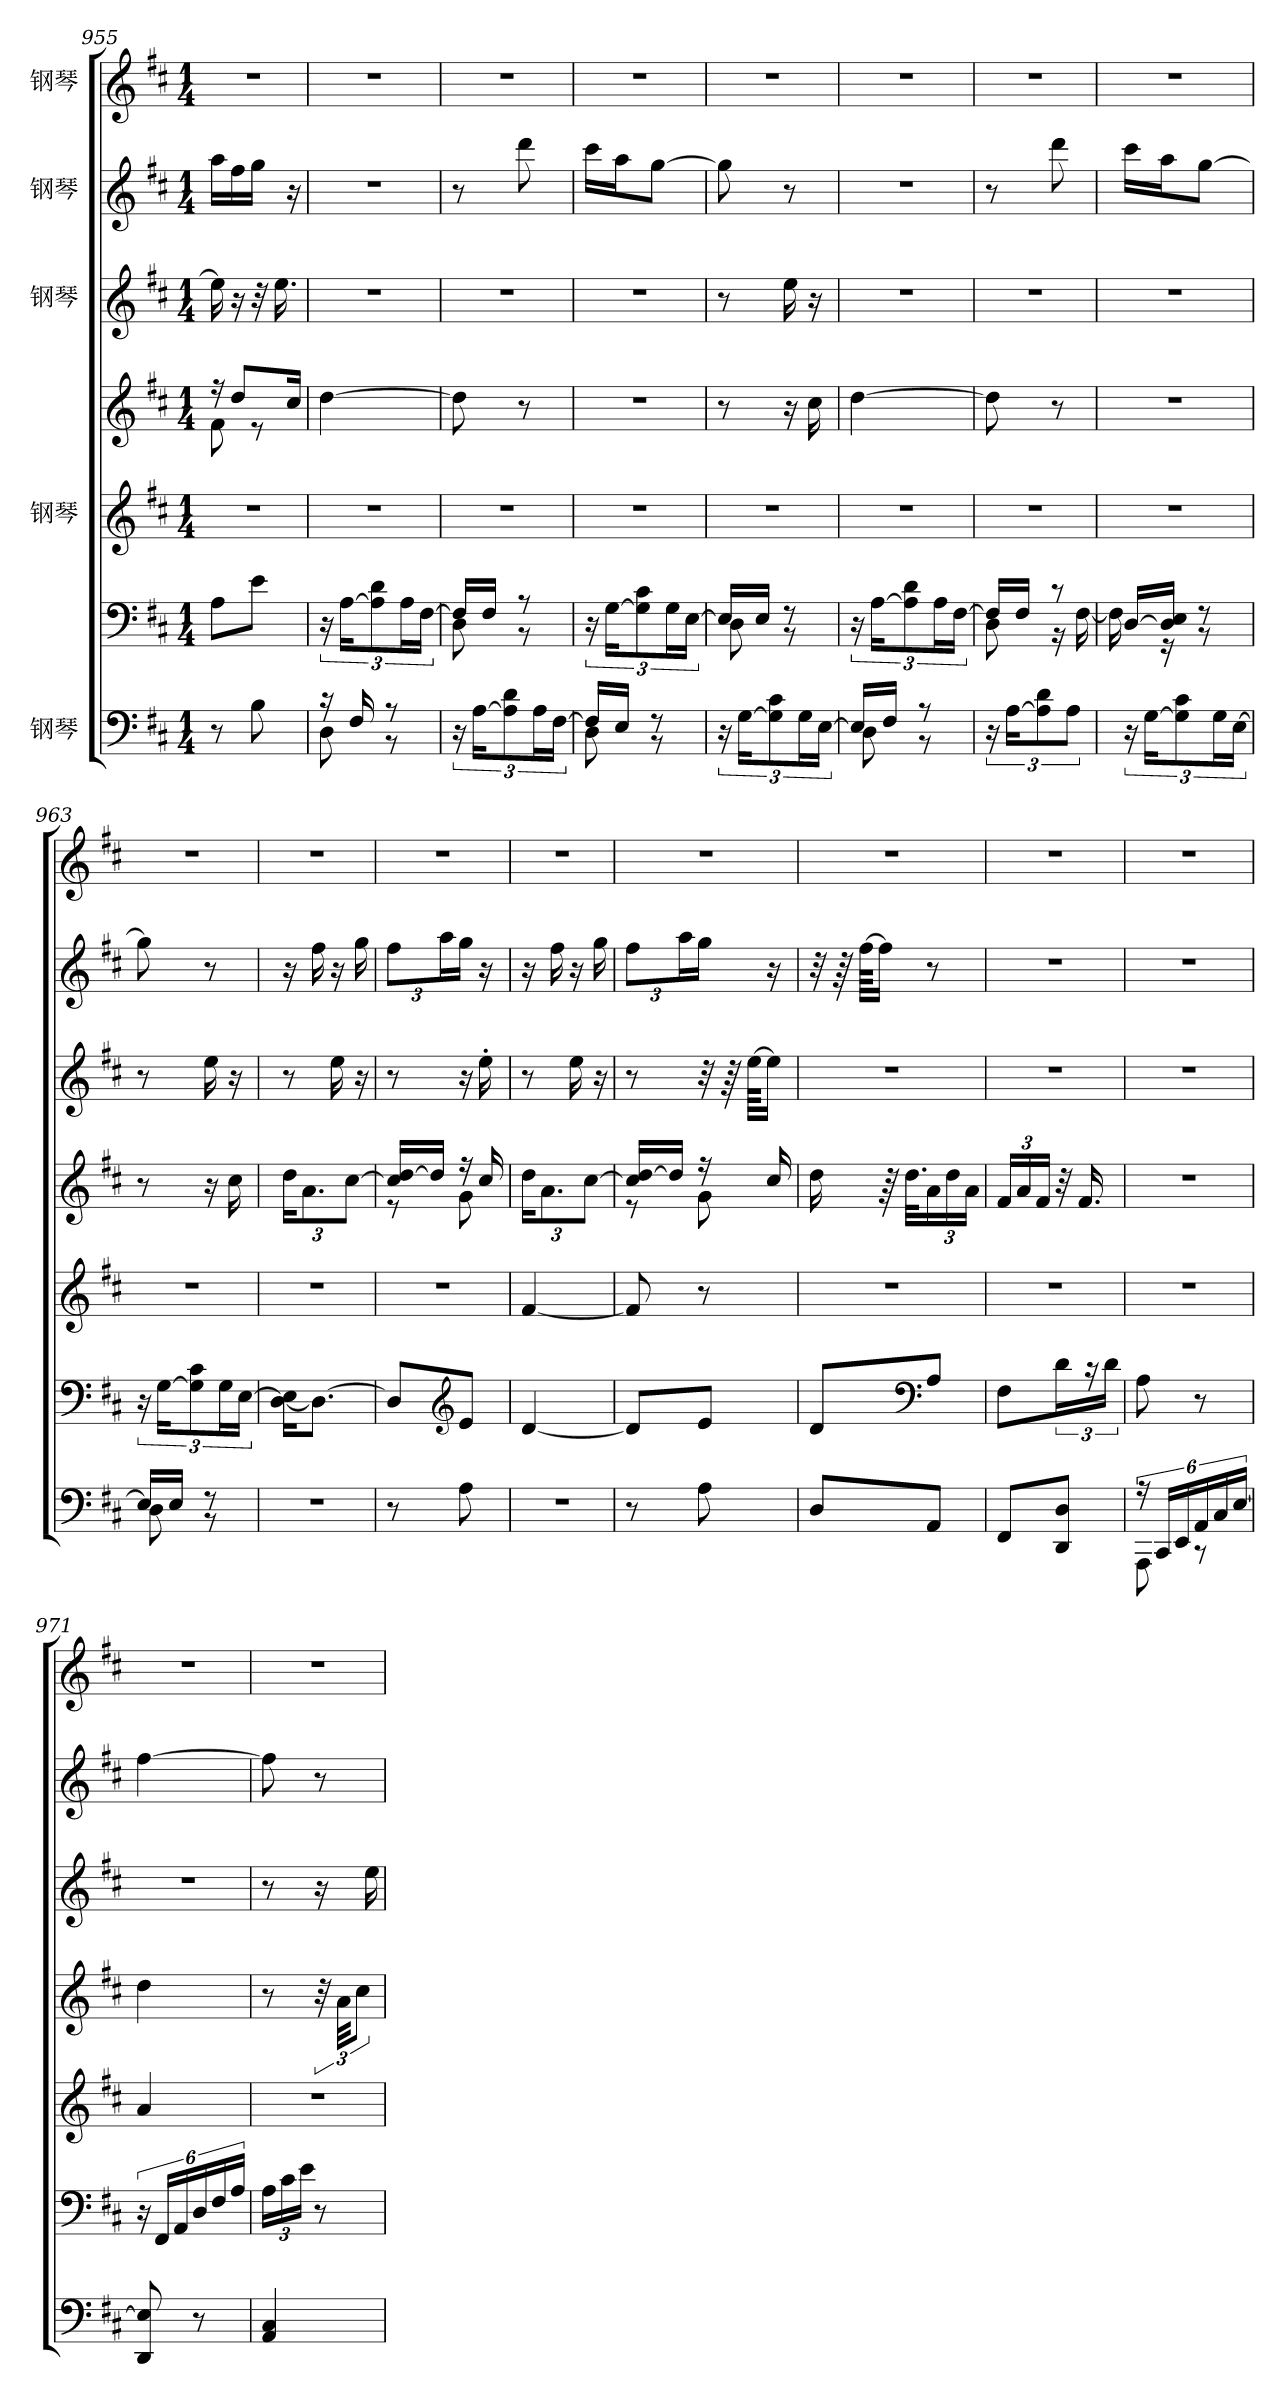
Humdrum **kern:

**kern	**kern	**kern	**kern	**kern	**kern	**kern
*part5	*part5	*part4	*part4	*part3	*part2	*part1
*staff7	*staff6	*staff5	*staff4	*staff3	*staff2	*staff1
*I"钢琴	*	*I"钢琴	*	*I"钢琴	*I"钢琴	*I"钢琴
*clefF4	*clefF4	*clefG2	*clefG2	*clefG2	*clefG2	*clefG2
*k[f#c#]	*k[f#c#]	*k[f#c#]	*k[f#c#]	*k[f#c#]	*k[f#c#]	*k[f#c#]
*M1/4	*M1/4	*M1/4	*M1/4	*M1/4	*M1/4	*M1/4
=955	=955	=955	=955	=955	=955	=955
*	*	*	*^	*	*	*
8r	8A\L	4r	16r	8f#\	16ee\]	16aa\LL	4r
.	.	.	8dd/L	.	16r	16ff#\	.
8B\	8e\J	.	.	8r	32r	16gg\JJ	.
.	.	.	.	.	16.ee\	.	.
.	.	.	16cc#/Jk	.	.	16r	.
*	*	*	*v	*v	*	*	*
!!LO:PB:g=z
=956	=956	=956	=956	=956	=956	=956
*^	*	*	*	*	*	*
16r	8D\	24r	4r	[4dd\	4r	4r	4r
.	.	[24A\KL	.	.	.	.	.
16F#/	.	.	.	.	.	.	.
.	.	12A\] 12d\	.	.	.	.	.
8r	8r	.	.	.	.	.	.
.	.	24A\L	.	.	.	.	.
.	.	[24F#\JJ	.	.	.	.	.
*v	*v	*	*	*	*	*	*
=957	=957	=957	=957	=957	=957	=957
*	*^	*	*	*	*	*
24r	16F#/LL]	8D\	4r	8dd\]	4r	8r	4r
[24A\KL	.	.	.	.	.	.	.
.	16F#/JJ	.	.	.	.	.	.
12A\] 12d\	.	.	.	.	.	.	.
.	8r	8r	.	8r	.	8ddd\	.
24A\L	.	.	.	.	.	.	.
[24F#\JJ	.	.	.	.	.	.	.
*	*v	*v	*	*	*	*	*
=958	=958	=958	=958	=958	=958	=958
*^	*	*	*	*	*	*
16F#/LL]	8D\	24r	4r	4r	4r	16ccc#\LL	4r
.	.	[24G\KL	.	.	.	.	.
16E/JJ	.	.	.	.	.	16aa\J	.
.	.	12G\] 12c#\	.	.	.	.	.
8r	8r	.	.	.	.	[8gg\J	.
.	.	24G\L	.	.	.	.	.
.	.	[24E\JJ	.	.	.	.	.
*v	*v	*	*	*	*	*	*
=959	=959	=959	=959	=959	=959	=959
*	*^	*	*	*	*	*
24r	16E/LL]	8D\	4r	8r	8r	8gg\]	4r
[24G\KL	.	.	.	.	.	.	.
.	16E/JJ	.	.	.	.	.	.
12G\] 12c#\	.	.	.	.	.	.	.
.	8r	8r	.	16r	16ee\	8r	.
24G\L	.	.	.	.	.	.	.
.	.	.	.	16cc#\	16r	.	.
[24E\JJ	.	.	.	.	.	.	.
*	*v	*v	*	*	*	*	*
=960	=960	=960	=960	=960	=960	=960
*^	*	*	*	*	*	*
16E/LL]	8D\	24r	4r	[4dd\	4r	4r	4r
.	.	[24A\KL	.	.	.	.	.
16F#/JJ	.	.	.	.	.	.	.
.	.	12A\] 12d\	.	.	.	.	.
8r	8r	.	.	.	.	.	.
.	.	24A\L	.	.	.	.	.
.	.	[24F#\JJ	.	.	.	.	.
*v	*v	*	*	*	*	*	*
=961	=961	=961	=961	=961	=961	=961
*	*^	*	*	*	*	*
24r	16F#/LL]	8D\	4r	8dd\]	4r	8r	4r
[24A\KL	.	.	.	.	.	.	.
.	16F#/JJ	.	.	.	.	.	.
12A\] 12d\	.	.	.	.	.	.	.
.	8r	16r	.	8r	.	8ddd\	.
12A\J	.	.	.	.	.	.	.
.	.	[16F#\	.	.	.	.	.
!!LO:PB:g=z
=962	=962	=962	=962	=962	=962	=962	=962
24r	[16D/LL	16F#\]	4r	4r	4r	16ccc#\LL	4r
[24G\KL	.	.	.	.	.	.	.
.	16D/] 16E/JJ	16r	.	.	.	16aa\J	.
12G\] 12c#\	.	.	.	.	.	.	.
.	8r	8r	.	.	.	[8gg\J	.
24G\L	.	.	.	.	.	.	.
[24E\JJ	.	.	.	.	.	.	.
*	*v	*v	*	*	*	*	*
=963	=963	=963	=963	=963	=963	=963
*^	*	*	*	*	*	*
16E/LL]	8D\	24r	4r	8r	8r	8gg\]	4r
.	.	[24G\KL	.	.	.	.	.
16E/JJ	.	.	.	.	.	.	.
.	.	12G\] 12c#\	.	.	.	.	.
8r	8r	.	.	16r	16ee\	8r	.
.	.	24G\L	.	.	.	.	.
.	.	.	.	16cc#\	16r	.	.
.	.	[24E\JJ	.	.	.	.	.
*v	*v	*	*	*	*	*	*
=964	=964	=964	=964	=964	=964	=964
*	*	*	*Xbrackettup	*	*	*
4r	[16D\ 16E\]KL	4r	24dd\KL	8r	16r	4r
.	.	.	12.a\	.	.	.
.	8.D\J_	.	.	.	16ff#\	.
.	.	.	.	16ee\	16r	.
.	.	.	[12cc#\J	.	.	.
.	.	.	.	16r	16gg\	.
=965	=965	=965	=965	=965	=965	=965
*	*	*	*^	*	*	*
*	*	*	*	*	*	*Xbrackettup	*
8r	8D/L]	4r	16cc#/] [16dd/LL	8r	8r	12ff#\L	4r
.	.	.	16dd/JJ]	.	.	.	.
.	.	.	.	.	.	24aa\L	.
*	*clefG2	*	*	*	*	*	*
8A\	8e/J	.	16r	8g\	16r	16gg\JJ	.
.	.	.	16cc#/	.	16ee'\	16r	.
*	*	*	*v	*v	*	*	*
=966	=966	=966	=966	=966	=966	=966
4r	[4d/	[4f#/	24dd\KL	8r	16r	4r
.	.	.	12.a\	.	.	.
.	.	.	.	.	16ff#\	.
.	.	.	.	16ee\	16r	.
.	.	.	[12cc#\J	.	.	.
.	.	.	.	16r	16gg\	.
=967	=967	=967	=967	=967	=967	=967
*	*	*	*^	*	*	*
8r	8d/L]	8f#/]	16cc#/] [16dd/LL	8r	8r	12ff#\L	4r
.	.	.	16dd/JJ]	.	.	.	.
.	.	.	.	.	.	24aa\L	.
8A\	8e/J	8r	16r	8g\	32r	16gg\JJ	.
.	.	.	.	.	64r	.	.
.	.	.	.	.	[64ee\KKLL	.	.
.	.	.	16cc#/	.	16ee\JJ]	16r	.
*	*	*	*v	*v	*	*	*
!!LO:PB:g=z
=968	=968	=968	=968	=968	=968	=968
8D/L	8d/L	4r	16dd\	4r	32r	4r
.	.	.	.	.	64r	.
.	.	.	.	.	[64ff#\KKLL	.
.	.	.	64r	.	16ff#\JJ]	.
.	.	.	32.dd\KLL	.	.	.
*	*clefF4	*	*	*	*	*
8AA/J	8A/J	.	24a\	.	8r	.
.	.	.	24dd\	.	.	.
.	.	.	24a\JJ	.	.	.
=969	=969	=969	=969	=969	=969	=969
8FF#/L	8F#\L	4r	24f#/LL	4r	4r	4r
.	.	.	24a/	.	.	.
.	.	.	24f#/JJ	.	.	.
8DD/ 8D/J	24d\Jk	.	32r	.	.	.
.	.	.	16.f#/	.	.	.
.	24r	.	.	.	.	.
.	24d\	.	.	.	.	.
=970	=970	=970	=970	=970	=970	=970
*^	*	*	*	*	*	*
24r	8AAA\	8A\	4r	4r	4r	4r	4r
24CC#/LL	.	.	.	.	.	.	.
24EE/	.	.	.	.	.	.	.
*Xbrackettup	*	*	*	*	*	*	*
24AA/	8r	8r	.	.	.	.	.
24C#/	.	.	.	.	.	.	.
[24E/JJ	.	.	.	.	.	.	.
*v	*v	*	*	*	*	*	*
=971	=971	=971	=971	=971	=971	=971
8DD/ 8E/]	24r	4a/	4dd\	4r	[4ff#\	4r
.	24FF#/LL	.	.	.	.	.
.	24AA/	.	.	.	.	.
*	*Xbrackettup	*	*	*	*	*
8r	24D/	.	.	.	.	.
.	24F#/	.	.	.	.	.
.	24A/JJ	.	.	.	.	.
=972	=972	=972	=972	=972	=972	=972
4AA/ 4C#/	24A\LL	4r	8r	8r	8ff#\]	4r
.	24c#\	.	.	.	.	.
.	24e\JJ	.	.	.	.	.
*	*	*	*brackettup	*	*	*
.	8r	.	48r	16r	8r	.
.	.	.	48a\KKL	.	.	.
.	.	.	12cc#\J	.	.	.
.	.	.	.	16ee\	.	.
=	=	=	=	=	=	=
*-	*-	*-	*-	*-	*-	*-
